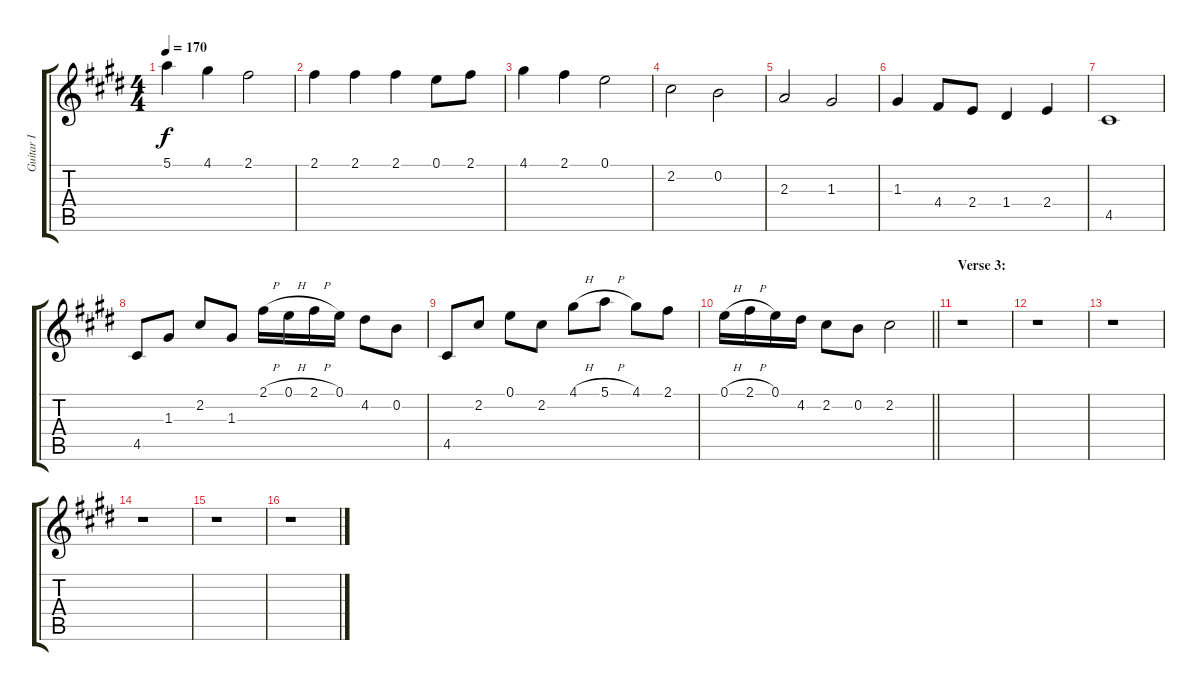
\track ("Guitar I" "Guitar I") {instrument acousticguitarnylon}
\staff {score tabs}
\tuning (E4 B3 G3 D3 A2 E2) {hide}
\ts (4 4)
\tempo 170
\clef g2
\ks c#minor
5.1.4{dy f} 4.1.4 2.1.2 |
2.1.4 2.1.4 2.1.4 0.1.8 2.1.8 |
4.1.4 2.1.4 0.1.2 |
2.2.2 0.2.2 |
2.3.2 1.3.2 |
1.3.4 4.4.8 2.4.8 1.4.4 2.4.4 |
4.5.1 |
4.5.8 1.3.8 2.2.8 1.3.8 2.1{h}.16 0.1{h}.16 2.1{h}.16 0.1.16 4.2.8 0.2.8 |
4.5.8 2.2.8 0.1.8 2.2.8 4.1{h}.8 5.1{h}.8 4.1.8 2.1.8 |
\barLineRight lightlight
0.1{h}.16 2.1{h}.16 0.1.16 4.2.16 2.2.8 0.2.8 2.2.2 |
\section ("" "Verse 3:")
r.1 |
r.1 |
r.1 |
r.1 |
r.1 |
r.1
